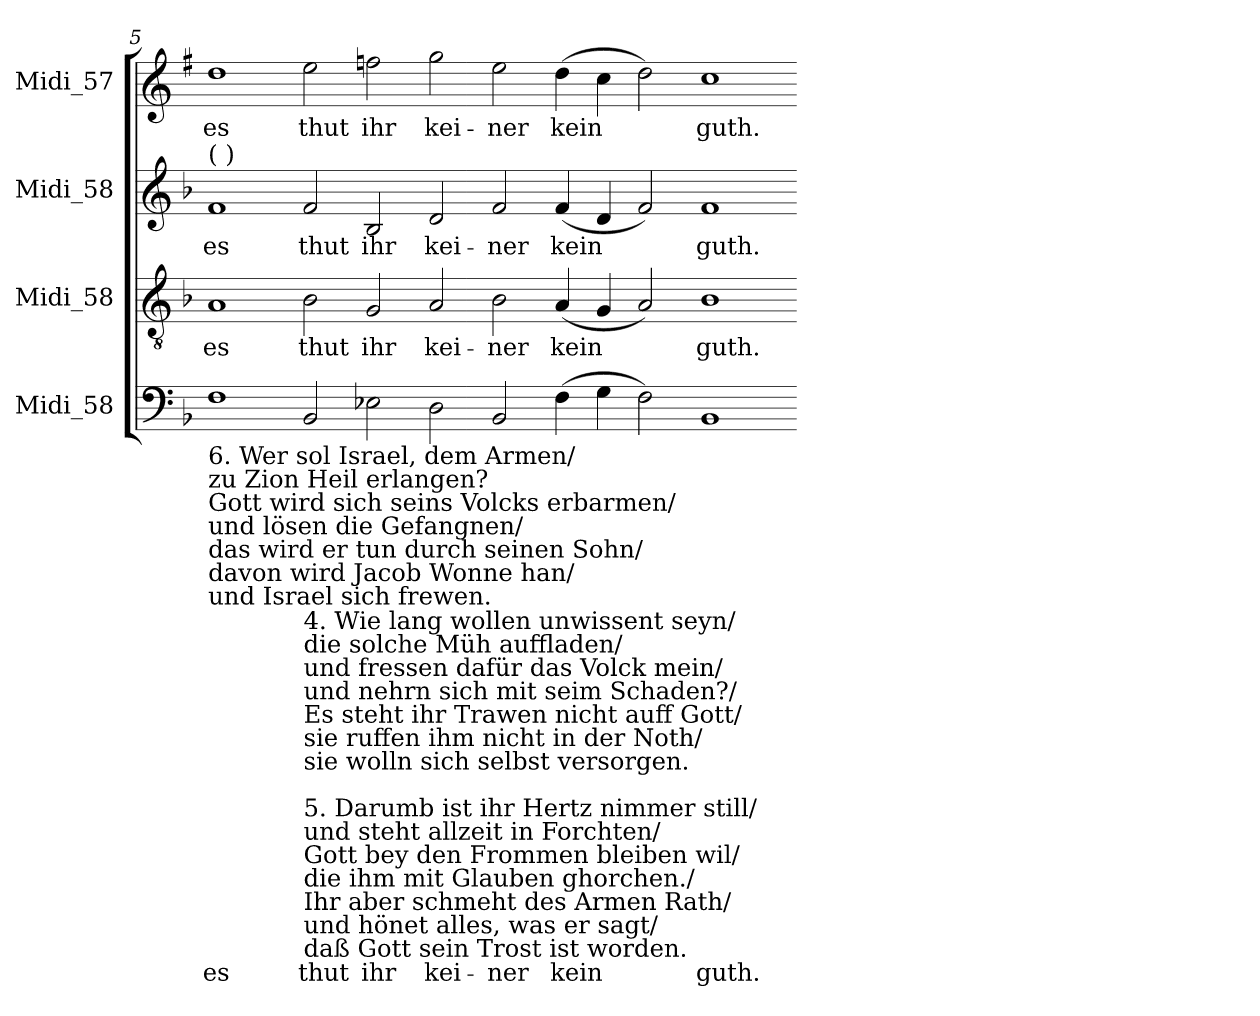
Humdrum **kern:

**kern	**text	**kern	**text	**kern	**text	**kern	**text
*part4	*part4	*part3	*part3	*part2	*part2	*part1	*part1
*staff4	*staff4	*staff3	*staff3	*staff2	*staff2	*staff1	*staff1
*I"Midi_58	*	*I"Midi_58	*	*I"Midi_58	*	*I"Midi_57	*
*clefF4	*	*clefGv2	*	*clefG2	*	*clefG2	*
*	*	*	*	*	*	*ITrd1c2	*
*k[b-]	*	*k[b-]	*	*k[b-]	*	*k[b-]	*
*F:	*	*F:	*	*F:	*	*F:	*
=5	=5	=5	=5	=5	=5	=5	=5
!	!	!	!	!LO:TX:a:t=(  )	!	!	!
!LO:TX:b:t=6. Wer sol Israel, dem Armen/\nzu Zion Heil erlangen?\nGott wird sich seins Volcks erbarmen/\nund lösen die Gefangnen/\ndas wird er tun durch seinen Sohn/\ndavon wird Jacob Wonne han/\nund Israel sich frewen.	!	!	!	!	!	!	!
!	!LO:LY:b	!	!LO:LY:b	!	!LO:LY:b	!	!LO:LY:b
1F	es	1A	es	1f	es	1cc	es
!LO:TX:b:t=4. Wie lang wollen unwissent seyn/\ndie solche Müh auffladen/\nund fressen dafür das Volck mein/\nund nehrn sich mit seim Schaden?/\nEs steht ihr Trawen nicht auff Gott/\nsie ruffen ihm nicht in der Noth/\nsie wolln sich selbst versorgen.\n\n5. Darumb ist ihr Hertz nimmer still/\nund steht allzeit in Forchten/\nGott bey den Frommen bleiben wil/\ndie ihm mit Glauben ghorchen./\nIhr aber schmeht des Armen Rath/\nund hönet alles, was er sagt/\ndaß Gott sein Trost ist worden.	!	!	!	!	!	!	!
!	!LO:LY:b	!	!LO:LY:b	!	!LO:LY:b	!	!LO:LY:b
2BB-	thut	2B-	thut	2f	thut	2dd	thut
!	!LO:LY:b	!	!LO:LY:b	!	!LO:LY:b	!	!LO:LY:b
2E-X	ihr	2G	ihr	2B-	ihr	2ee-X	ihr
!	!LO:LY:b	!	!LO:LY:b	!	!LO:LY:b	!	!LO:LY:b
2D	kei-	2A	kei-	2d	kei-	2ff	kei-
!	!LO:LY:b	!	!LO:LY:b	!	!LO:LY:b	!	!LO:LY:b
2BB-	-ner	2B-	-ner	2f	-ner	2dd	-ner
!	!LO:LY:b	!	!LO:LY:b	!	!LO:LY:b	!	!LO:LY:b
(>4F	kein	(<4A	kein	(<4f	kein	(>4cc	kein
4G	.	4G	.	4d	.	4b-	.
2F)	.	2A)	.	2f)	.	2cc)	.
!	!LO:LY:b	!	!LO:LY:b	!	!LO:LY:b	!	!LO:LY:b
1BB-	guth.	1B-	guth.	1f	guth.	1b-	guth.
=-	=-	=-	=-	=-	=-	=-	=-
*-	*-	*-	*-	*-	*-	*-	*-
